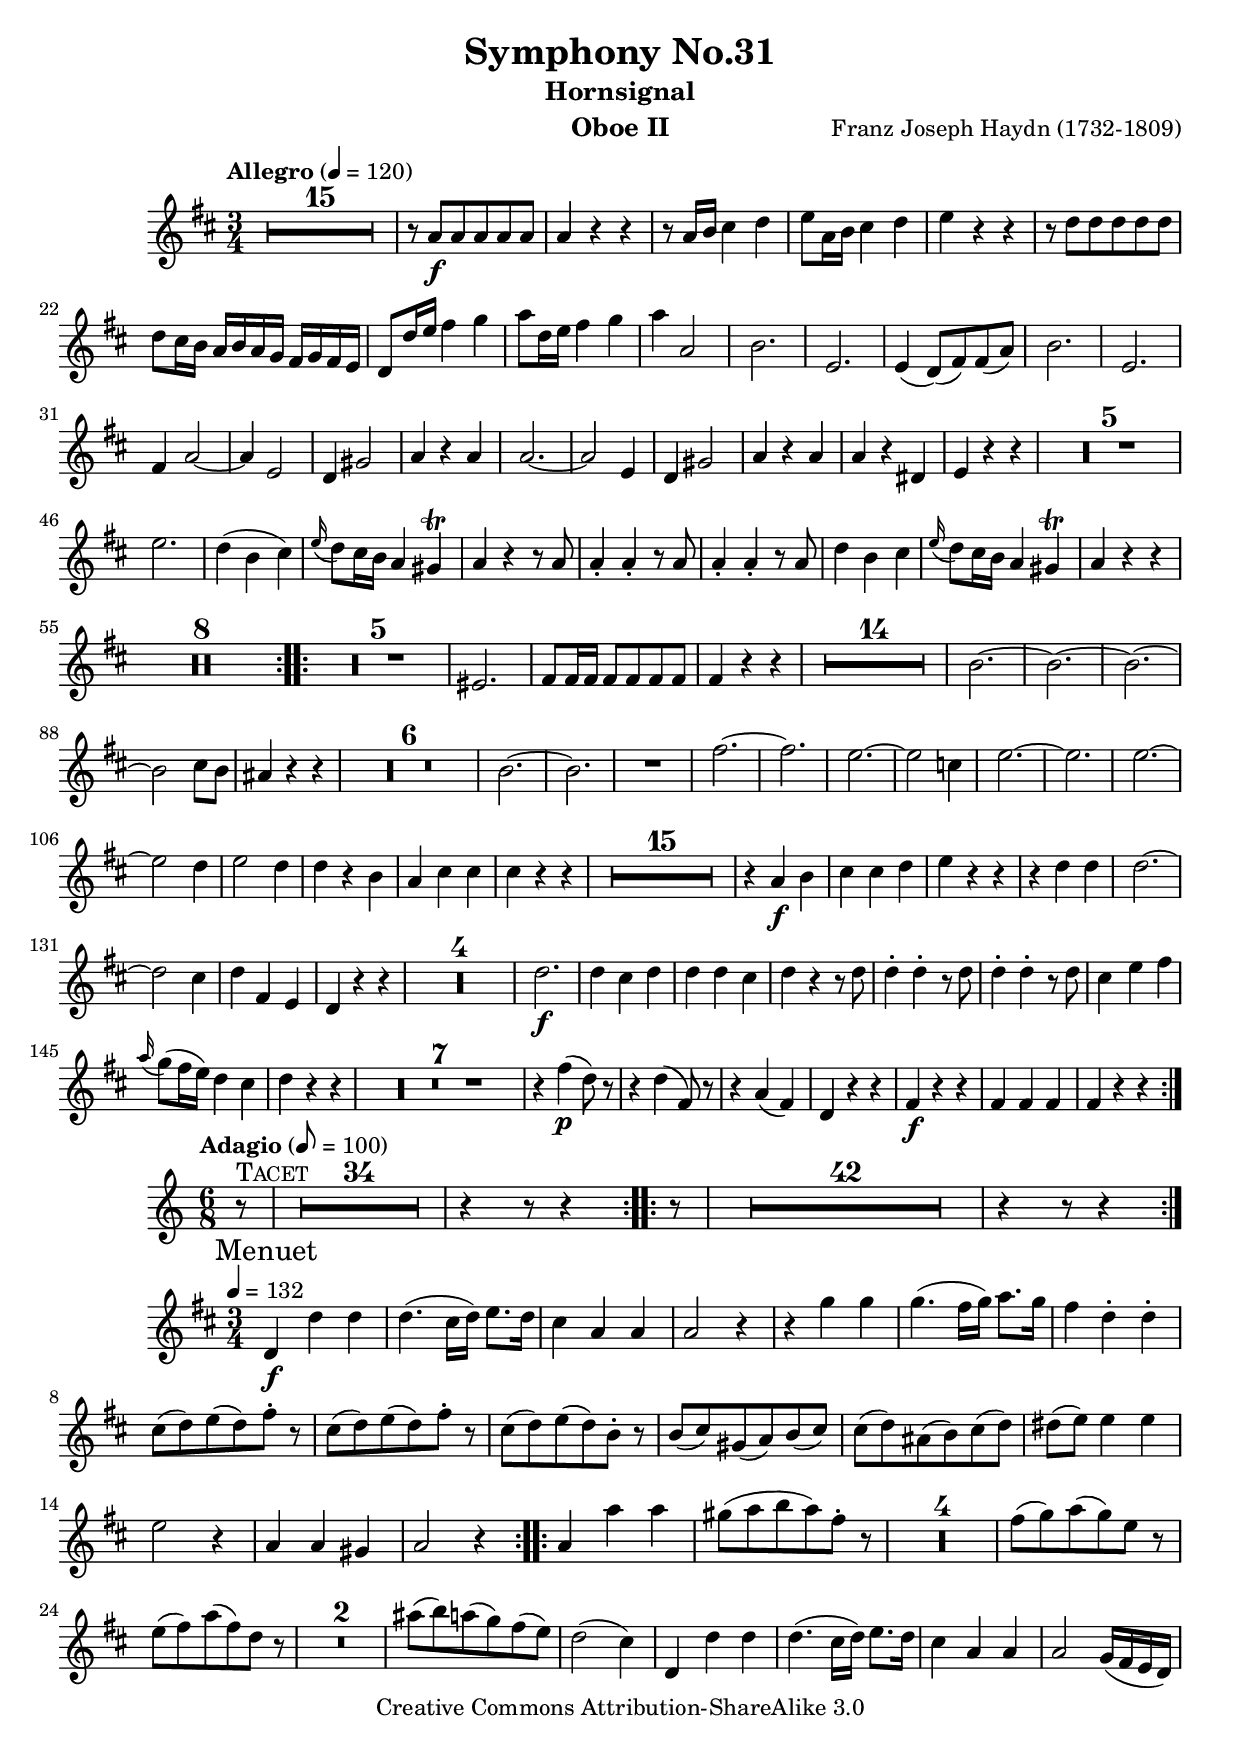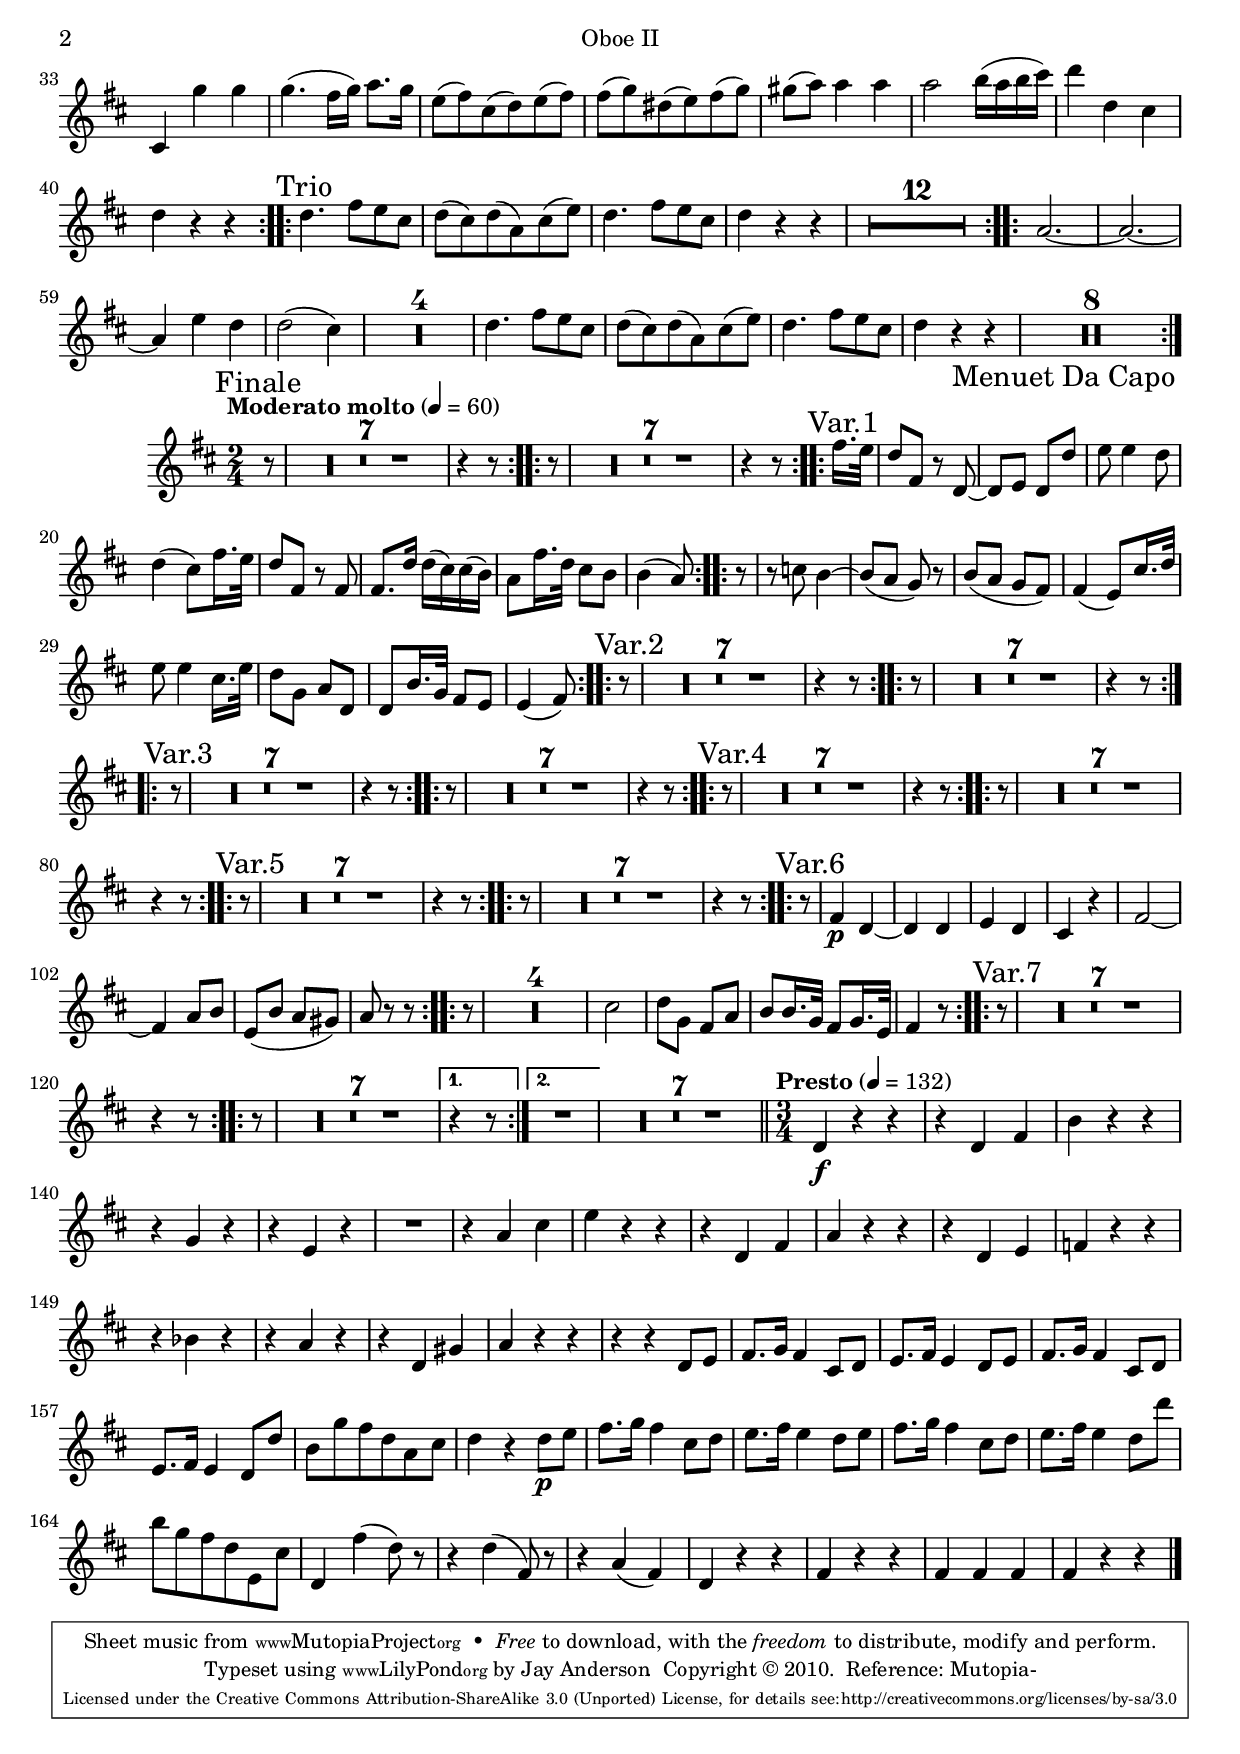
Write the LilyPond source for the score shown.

\version "2.13.34"

\include "defs.ily"
\version "2.13.34"

\include "defs.ily"

oboeTwoMvtI = \relative c''
{
  \key d \major
  \repeat volta 2
  {
    R2.*15 |
    r8 a\f a a a a |
    a4 r r |
    r8 a16 b cis4 d |
    e8 a,16 b cis4 d |
    e r r |
    r8 d d d d d |
    d8 cis16 b a b a g fis g fis e |
    d8 d'16 e fis4 g |
    a8 d,16 e fis4 g |
    a4 a,2 |
    b2. |
    e, |
    e4( d8)( fis) fis( a) |
    b2. |
    e, |
    fis4 a2~ |
    a4 e2 |
    d4 gis2 |
    a4 r a |
    a2.~ |
    a2 e4 |
    d4 gis2 |
    a4 r a |
    a r dis, |
    e r r |
    R2.*5 |
    e'2. |
    d4( b cis) |
    \appoggiatura e16 d8 cis16 b a4 gis\trill |
    a4 r r8 a |
    a4-. a-. r8 a |
    a4-. a-. r8 a |
    d4 b cis |
    \appoggiatura e16 d8 cis16 b a4 gis\trill |
    a4 r r |
    R2.*8 |
  }
  \repeat volta 2
  {
    R2.*5 |
    eis2. |
    fis8 fis16 fis fis8 fis fis fis |
    fis4 r r |
    R2.*14 |
    b2.~ |
    b~ |
    b~ |
    b2 cis8 b |
    ais4 r r |
    R2.*6 |
    b2.~ |
    b |
    R2. |
    fis'2.~ |
    fis |
    e~ |
    e2 c4 |
    e2.~ |
    e |
    e~ |
    e2 d4 |
    e2 d4 |
    d4 r b |
    a cis cis |
    cis r r |
    R2.*15 |
    r4 a4\f b |
    cis cis d |
    e r r |
    r4 d d |
    d2.~ |
    d2 cis4 |
    d fis, e |
    d r r |
    R2.*4 |
    d'2.\f |
    d4 cis d |
    d d cis |
    d r r8 d |
    d4-. d-. r8 d |
    d4-. d-. r8 d |
    cis4 e fis |
    \appoggiatura a16 g8( fis16 e) d4 cis |
    d r r |
    R2.*7 |
    r4 fis(\p d8) r |
    r4 d( fis,8) r |
    r4 a( fis) |
    d r r |
    fis\f r r |
    fis fis fis |
    fis r r |
  }
}

oboeTwoMvtII =
{
  s1*0^\tacet
  \repeat volta 2
  {
    r8 |
    R2.*34 |
    r4 r8 r4
  }
  \repeat volta 2
  {
    r8 | \noBreak
    R2.*42 |
    r4 r8 r4
  }
}

oboeTwoMvtIII = \relative c'
{
  \key d \major
  \repeat volta 2
  {
    d4\f d' d |
    d4.( cis16 d) e8. d16 |
    cis4 a a |
    a2 r4 |
    r4 g' g |
    g4.( fis16 g) a8. g16 |
    fis4 d-. d-. |
    \repeat unfold 2 {cis8( d) e( d) fis-. r |}
    cis( d) e( d) b-. r |
    b( cis) gis( a) b( cis) |
    cis( d) ais( b) cis( d) |
    dis( e) e4 e |
    e2 r4 |
    a,4 a gis |
    a2 r4 |
  }
  \repeat volta 2
  {
    a4 a' a |
    gis8( a b a) fis-. r |
    R2.*4 |
    fis8( g) a( g) e r |
    e( fis) a( fis) d r |
    R2.*2 |
    ais'8( b) a( g) fis( e) |
    d2( cis4) |
    d, d' d |
    d4.( cis16 d) e8. d16 |
    cis4 a a |
    a2 g16( fis e d) |
    cis4 g'' g |
    g4.( fis16 g) a8. g16 |
    e8( fis) cis( d) e( fis) |
    fis( g) dis( e) fis( g) |
    gis( a) a4 a |
    a2 b16( a b cis) |
    d4 d, cis |
    d r r |
  }
  \repeat volta 2
  {
    d4. fis8 e cis |
    d( cis) d( a) cis( e) |
    d4. fis8 e cis |
    d4 r r |
    R2.*12 |
  }
  \repeat volta 2
  {
    a2.~ |
    a~ |
    a4 e' d |
    d2( cis4) |
    R2.*4 |
    d4. fis8 e cis |
    d( cis) d( a) cis( e) |
    d4. fis8 e cis |
    d4 r r |
    R2.*8 |
  }
}

oboeTwoMvtIV = \relative c''
{
  \key d \major
  %Intro
  \repeat volta 2
  {
    r8 |
    R2*7 |
    r4 r8
  }
  \repeat volta 2
  {
    r8 |
    R2*7 |
    r4 r8
  }
  %Var.1
  \repeat volta 2
  {
    fis16. e32 |
    d8 fis, r d~ |
    d e d d' |
    e8 e4 d8 |
    d4( cis8) fis16. e32 |
    d8 fis, r fis |
    fis8. d'16 d( cis) cis( b) |
    a8 fis'16. d32 cis8 b |
    b4( a8)
  }
  \repeat volta 2
  {
    r8 |
    r c b4~ |
    b8( a g) r |
    b( a g fis) |
    fis4( e8) cis'16. d32 |
    e8 e4 cis16. e32 |
    d8 g, a d, |
    d b'16. g32 fis8 e |
    e4( fis8)
  }
  %Var.2-5
  \repeat unfold 4
  {
    \repeat volta 2
    {
      r8 |
      R2*7 |
      r4 r8
    }
    \repeat volta 2
    {
      r8 |
      R2*7 |
      r4 r8
    }
  }
  %Var.6
  \repeat volta 2
  {
    r8 |
    fis4\p d~ |
    d d |
    e d |
    cis r |
    fis2~ |
    fis4 a8 b |
    e,( b' a gis) |
    a r r
  }
  \repeat volta 2
  {
    r8 |
    R2*4 |
    cis2 |
    d8 g, fis a |
    b b16. g32 fis8 g16. e32 |
    fis4 r8
  }
  %Var.7
  \repeat volta 2
  {
    r8 |
    R2*7 |
    r4 r8
  }
  \repeat volta 2
  {
    r8 |
    R2*7 |
  }
  \alternative
  {
    {r4 r8}
    {R2 |}
  }
  R2*7 |

  %Presto
  %3/4
  d4\f r r |
  r d fis |
  b r r |
  r g r |
  r e r |
  R2. |
  r4 a cis |
  e r r |
  r d, fis |
  a r r |
  r d, e |
  f r r |
  r bes r |
  r a r |
  r d, gis |
  a r r |
  r r d,8 e |
  fis8. g16 fis4 cis8 d |
  e8. fis16 e4 d8 e |
  fis8. g16 fis4 cis8 d |
  e8. fis16 e4 d8 d' |
  b g' fis d a cis |
  d4 r d8\p e |
  fis8. g16 fis4 cis8 d |
  e8. fis16 e4 d8 e |
  fis8. g16 fis4 cis8 d |
  e8. fis16 e4 d8 d' |
  b g fis d e, cis' |
  d,4 fis'( d8) r |
  r4 d( fis,8) r |
  r4 a( fis) |
  d r r |
  fis r r |
  fis fis fis |
  fis r r |
}

instrument = "Oboe II"
\include "header.ily"

\score { \new Staff { << \oboeTwoMvtI \outlineMvtI >> } }
\score { \new Staff { << \oboeTwoMvtII \outlineMvtII >> } }
\score { \new Staff { << \oboeTwoMvtIII \outlineMvtIII >> } }
\score { \new Staff { << \oboeTwoMvtIV \outlineMvtIV >> } }
